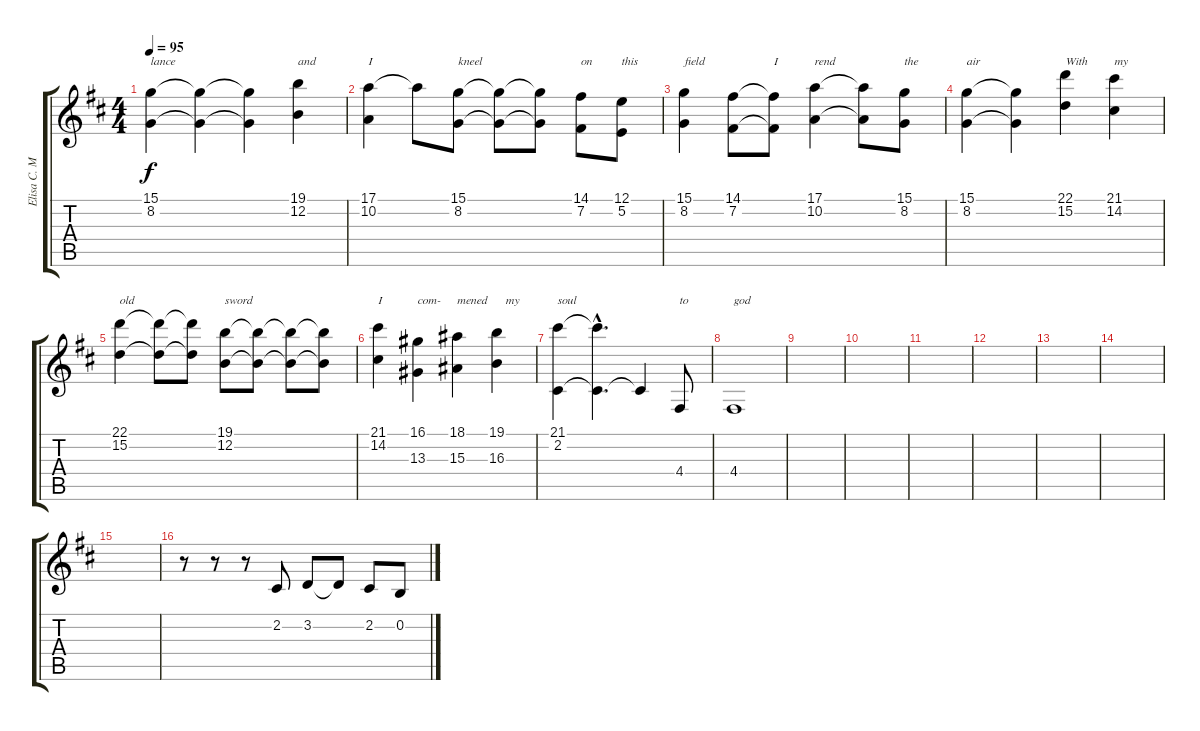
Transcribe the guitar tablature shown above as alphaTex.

\track ("Elisa C. Martin - vocal" "Elisa C. M") {instrument fx5brightness}
\staff {score tabs}
\tuning (E4 B3 G3 D3 A2 E2) {hide}
\ts (4 4)
\tempo 95
\clef g2
\ks bminor
(15.1 8.2).4{txt "lance" dy f} (15.1{t} 8.2{t}).4 (15.1{t} 8.2{t}).4 (19.1 12.2).4{txt "and"} |
(17.1 10.2).4{txt "I"} 17.1{t}.8 (15.1 8.2).8{txt "kneel"} (15.1{t} 8.2{t}).8 (15.1{t} 8.2{t}).8 (14.1 7.2).8{txt "on"} (12.1 5.2).8{txt "this"} |
(15.1 8.2).4{txt "field"} (14.1 7.2).8 (14.1{t} 7.2{t}).8{txt "I"} (17.1 10.2).4{txt "rend"} (17.1{t} 10.2{t}).8 (15.1 8.2).8{txt "the"} |
(15.1 8.2).4{txt "air"} (15.1{t} 8.2{t}).4 (22.1 15.2).4{txt "With"} (21.1 14.2).4{txt "my"} |
(22.1 15.2).4{txt "old"} (22.1{t} 15.2{t}).8 (22.1{t} 15.2{t}).8 (19.1 12.2).8{txt "sword"} (19.1{t} 12.2{t}).8 (19.1{t} 12.2{t}).8 (19.1{t} 12.2{t}).8 |
(21.1 14.2).4{txt "I"} (16.1 13.3).4{txt "com-"} (18.1 15.3).4{txt "mened"} (19.1 16.3).4{txt "   my"} |
(21.1 2.2).4{txt "soul"} (21.1{hac t} 2.2{hac t}).4{d} 2.2{t}.4 4.4.8{txt "to"} |
4.4.1{txt "god"} |
|
|
|
|
|
|
|
r.8 r.8 r.8 2.2.8 3.2.8 3.2{t}.8 2.2.8 0.2.8
